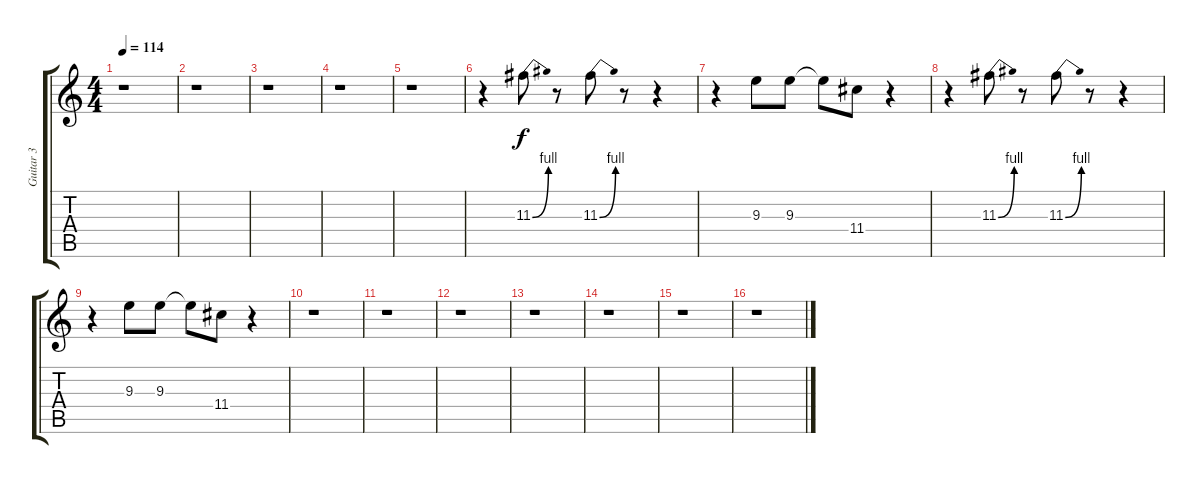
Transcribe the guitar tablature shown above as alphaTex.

\track ("Guitar 3" "Guitar 3") {instrument distortionguitar}
\staff {score tabs}
\tuning (E4 B3 G3 D3 A2 E2) {hide}
\ts (4 4)
\tempo 114
\clef g2
\ks c
r.1{dy f} |
r.1 |
r.1 |
r.1 |
r.1 |
r.4 11.3{be (bend 0 0 60 4)}.8 r.8 11.3{be (bend 0 0 60 4)}.8 r.8 r.4 |
r.4 9.3.8 9.3.8 9.3{t}.8 11.4.8 r.4 |
r.4 11.3{be (bend 0 0 60 4)}.8 r.8 11.3{be (bend 0 0 60 4)}.8 r.8 r.4 |
r.4 9.3.8 9.3.8 9.3{t}.8 11.4.8 r.4 |
r.1 |
r.1 |
r.1 |
r.1 |
r.1 |
r.1 |
r.1
